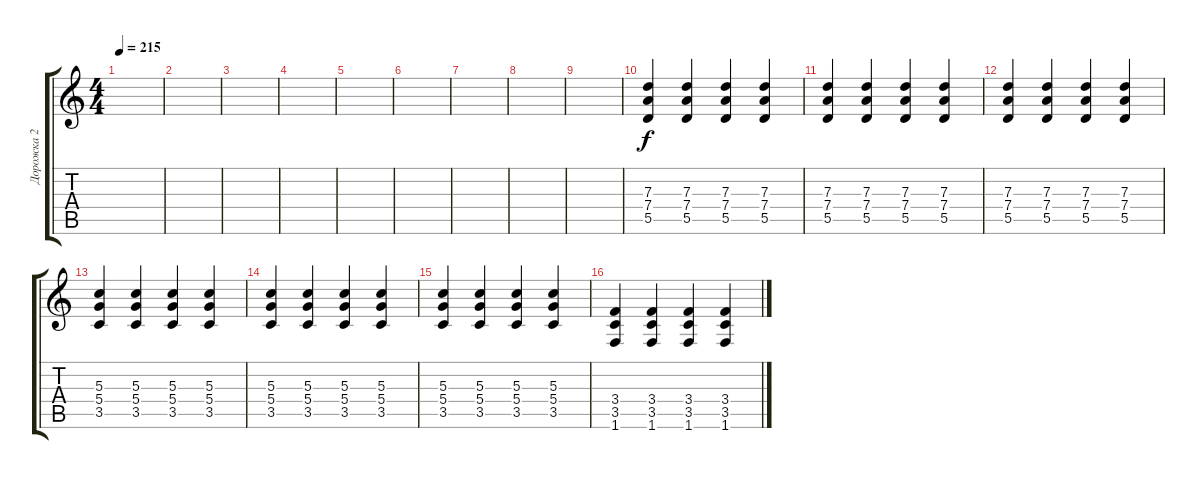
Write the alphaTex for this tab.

\track ("Дорожка 2" "Дорожка 2") {instrument distortionguitar}
\staff {score tabs}
\tuning (E4 B3 G3 D3 A2 E2) {hide}
\ts (4 4)
\tempo 215
\clef g2
\ks c
|
|
|
|
|
|
|
|
|
(7.3 7.4 5.5).4 (7.3 7.4 5.5).4 (7.3 7.4 5.5).4 (7.3 7.4 5.5).4 |
(7.3 7.4 5.5).4 (7.3 7.4 5.5).4 (7.3 7.4 5.5).4 (7.3 7.4 5.5).4 |
(7.3 7.4 5.5).4 (7.3 7.4 5.5).4 (7.3 7.4 5.5).4 (7.3 7.4 5.5).4 |
(5.3 5.4 3.5).4 (5.3 5.4 3.5).4 (5.3 5.4 3.5).4 (5.3 5.4 3.5).4 |
(5.3 5.4 3.5).4 (5.3 5.4 3.5).4 (5.3 5.4 3.5).4 (5.3 5.4 3.5).4 |
(5.3 5.4 3.5).4 (5.3 5.4 3.5).4 (5.3 5.4 3.5).4 (5.3 5.4 3.5).4 |
(3.4 3.5 1.6).4 (3.4 3.5 1.6).4 (3.4 3.5 1.6).4 (3.4 3.5 1.6).4
